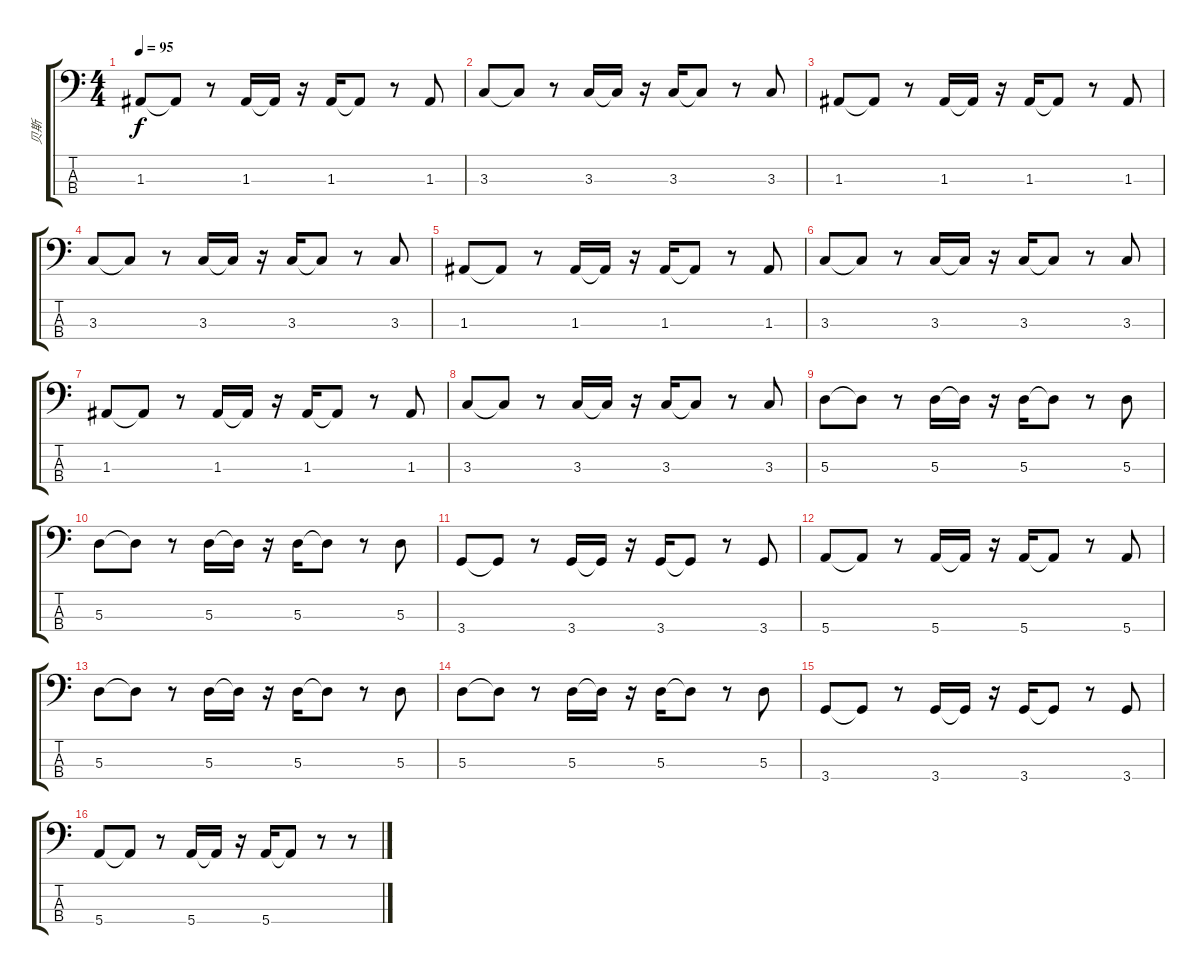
\track ("贝斯" "贝斯") {instrument electricbassfinger}
\staff {score tabs}
\tuning (G2 D2 A1 E1) {hide}
\ts (4 4)
\tempo 95
\clef f4
\ks c
1.3.8{dy f} 1.3{t}.8 r.8 1.3.16 1.3{t}.16 r.16 1.3.16 1.3{t}.8 r.8 1.3.8 |
3.3.8 3.3{t}.8 r.8 3.3.16 3.3{t}.16 r.16 3.3.16 3.3{t}.8 r.8 3.3.8 |
1.3.8 1.3{t}.8 r.8 1.3.16 1.3{t}.16 r.16 1.3.16 1.3{t}.8 r.8 1.3.8 |
3.3.8 3.3{t}.8 r.8 3.3.16 3.3{t}.16 r.16 3.3.16 3.3{t}.8 r.8 3.3.8 |
1.3.8 1.3{t}.8 r.8 1.3.16 1.3{t}.16 r.16 1.3.16 1.3{t}.8 r.8 1.3.8 |
3.3.8 3.3{t}.8 r.8 3.3.16 3.3{t}.16 r.16 3.3.16 3.3{t}.8 r.8 3.3.8 |
1.3.8 1.3{t}.8 r.8 1.3.16 1.3{t}.16 r.16 1.3.16 1.3{t}.8 r.8 1.3.8 |
3.3.8 3.3{t}.8 r.8 3.3.16 3.3{t}.16 r.16 3.3.16 3.3{t}.8 r.8 3.3.8 |
5.3.8 5.3{t}.8 r.8 5.3.16 5.3{t}.16 r.16 5.3.16 5.3{t}.8 r.8 5.3.8 |
5.3.8 5.3{t}.8 r.8 5.3.16 5.3{t}.16 r.16 5.3.16 5.3{t}.8 r.8 5.3.8 |
3.4.8 3.4{t}.8 r.8 3.4.16 3.4{t}.16 r.16 3.4.16 3.4{t}.8 r.8 3.4.8 |
5.4.8 5.4{t}.8 r.8 5.4.16 5.4{t}.16 r.16 5.4.16 5.4{t}.8 r.8 5.4.8 |
5.3.8 5.3{t}.8 r.8 5.3.16 5.3{t}.16 r.16 5.3.16 5.3{t}.8 r.8 5.3.8 |
5.3.8 5.3{t}.8 r.8 5.3.16 5.3{t}.16 r.16 5.3.16 5.3{t}.8 r.8 5.3.8 |
3.4.8 3.4{t}.8 r.8 3.4.16 3.4{t}.16 r.16 3.4.16 3.4{t}.8 r.8 3.4.8 |
5.4.8 5.4{t}.8 r.8 5.4.16 5.4{t}.16 r.16 5.4.16 5.4{t}.8 r.8 r.8
